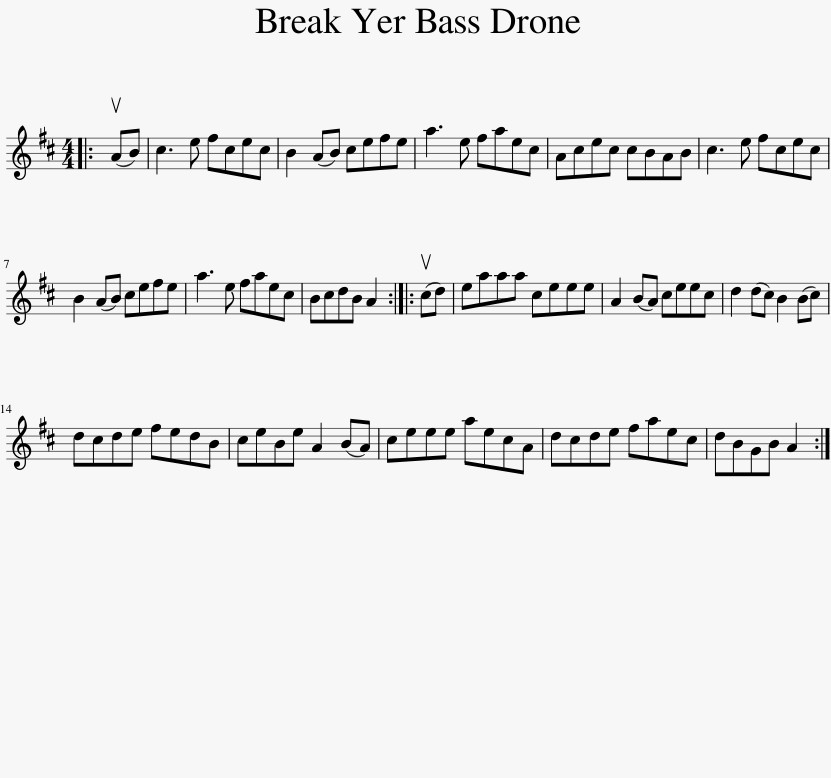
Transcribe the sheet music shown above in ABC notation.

X:1
L:1/8
M:4/4
I:linebreak $
K:D
V:1 treble
V:1
|: (uAB) | c3 e fcec | B2 (AB) cefe | a3 e faec | Acec cBAB | %5
 c3 e fcec |$ B2 (AB) cefe | a3 e faec | BcdB A2 :: (ucd) | %10
 eaaa ceee | A2 (BA) ceec | d2 (dc) B2 (Bc) |$ dcde fedB | ceBe A2 (BA) | %15
 ceee aecA | dcde faec | dBGB A2 :| %18
